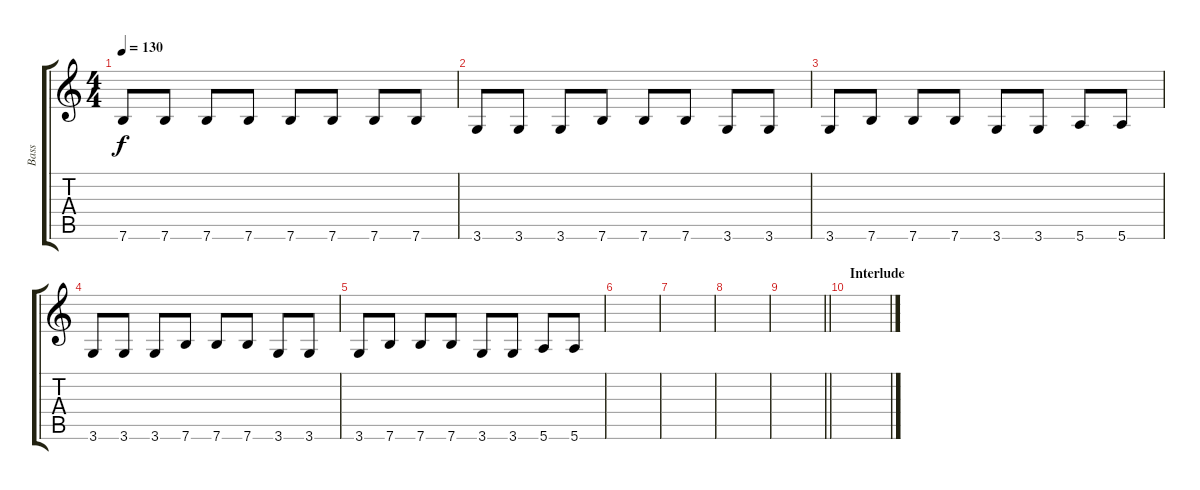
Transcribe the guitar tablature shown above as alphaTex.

\track ("Bass" "Bass") {instrument electricbasspick}
\staff {score tabs}
\tuning (E4 B3 G3 D3 A2 E2) {hide}
\ts (4 4)
\tempo 130
\clef g2
\ks c
7.6.8{dy f} 7.6.8 7.6.8 7.6.8 7.6.8 7.6.8 7.6.8 7.6.8 |
3.6.8 3.6.8 3.6.8 7.6.8 7.6.8 7.6.8 3.6.8 3.6.8 |
3.6.8 7.6.8 7.6.8 7.6.8 3.6.8 3.6.8 5.6.8 5.6.8 |
3.6.8 3.6.8 3.6.8 7.6.8 7.6.8 7.6.8 3.6.8 3.6.8 |
3.6.8 7.6.8 7.6.8 7.6.8 3.6.8 3.6.8 5.6.8 5.6.8 |
|
|
|
\barLineRight lightlight
|
\section ("" "Interlude")
